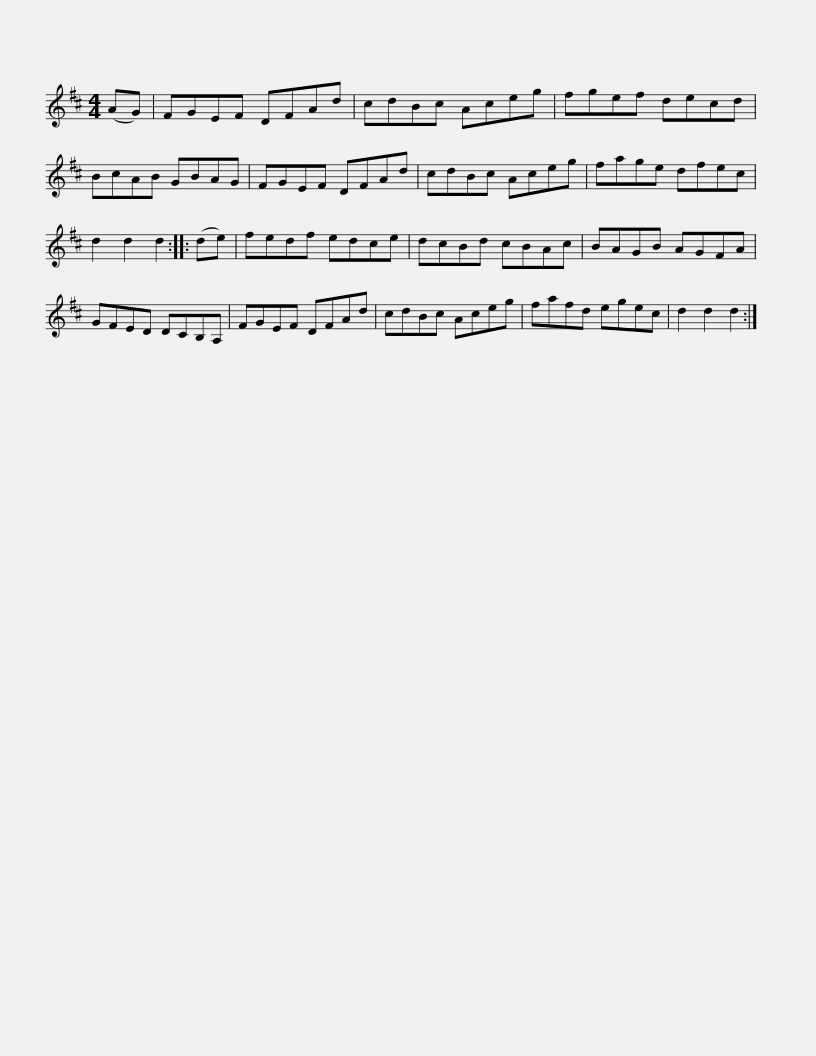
X:1
L:1/8
M:4/4
I:linebreak $
K:D
V:1 treble
V:1
 (AG) | FGEF DFAd | cdBc Aceg | fgef decd | BcAB GBAG | %5
 FGEF DFAd |$ cdBc Aceg | fage dfec | d2 d2 d2 :: (de) | %10
 fedf edce | dcBd cBAc |$ BAGB AGFA | GFED DCB,A, | FGEF DFAd | %15
 cdBc Aceg | fafd egec | d2 d2 d2 :| %18
